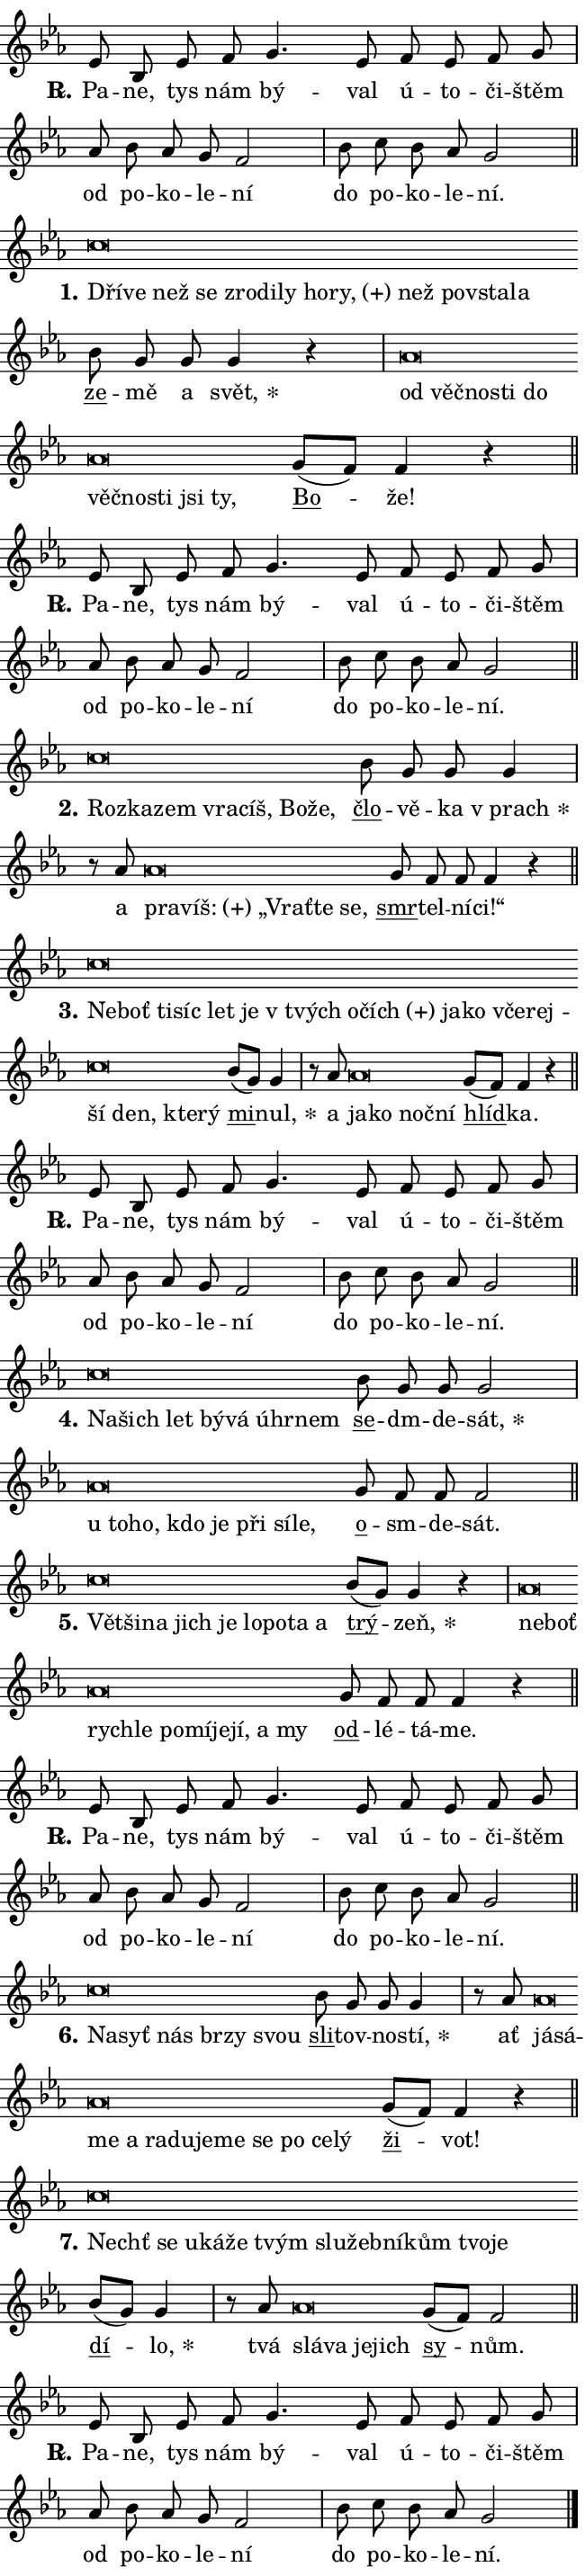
\version "2.24.0"
\header { tagline = "" }
\paper {
  indent = 0\cm
  top-margin = 0\cm
  right-margin = 0.13\cm % to fit lyric hyphens
  bottom-margin = 0\cm
  left-margin = 0\cm
  paper-width = 11\cm
  page-breaking = #ly:one-page-breaking
  system-system-spacing.basic-distance = #11
  score-system-spacing.basic-distance = #11
  ragged-last = ##f
}


%% Author: Thomas Morley
%% https://lists.gnu.org/archive/html/lilypond-user/2020-05/msg00002.html
#(define (line-position grob)
"Returns position of @var[grob} in current system:
   @code{'start}, if at first time-step
   @code{'end}, if at last time-step
   @code{'middle} otherwise
"
  (let* ((col (ly:item-get-column grob))
         (ln (ly:grob-object col 'left-neighbor))
         (rn (ly:grob-object col 'right-neighbor))
         (col-to-check-left (if (ly:grob? ln) ln col))
         (col-to-check-right (if (ly:grob? rn) rn col))
         (break-dir-left
           (and
             (ly:grob-property col-to-check-left 'non-musical #f)
             (ly:item-break-dir col-to-check-left)))
         (break-dir-right
           (and
             (ly:grob-property col-to-check-right 'non-musical #f)
             (ly:item-break-dir col-to-check-right))))
        (cond ((eqv? 1 break-dir-left) 'start)
              ((eqv? -1 break-dir-right) 'end)
              (else 'middle))))

#(define (tranparent-at-line-position vctor)
  (lambda (grob)
  "Relying on @code{line-position} select the relevant enry from @var{vctor}.
Used to determine transparency,"
    (case (line-position grob)
      ((end) (not (vector-ref vctor 0)))
      ((middle) (not (vector-ref vctor 1)))
      ((start) (not (vector-ref vctor 2))))))

noteHeadBreakVisibility =
#(define-music-function (break-visibility)(vector?)
"Makes @code{NoteHead}s transparent relying on @var{break-visibility}"
#{
  \override NoteHead.transparent =
    #(tranparent-at-line-position break-visibility)
#})

#(define delete-ledgers-for-transparent-note-heads
  (lambda (grob)
    "Reads whether a @code{NoteHead} is transparent.
If so this @code{NoteHead} is removed from @code{'note-heads} from
@var{grob}, which is supposed to be @code{LedgerLineSpanner}.
As a result ledgers are not printed for this @code{NoteHead}"
    (let* ((nhds-array (ly:grob-object grob 'note-heads))
           (nhds-list
             (if (ly:grob-array? nhds-array)
                 (ly:grob-array->list nhds-array)
                 '()))
           ;; Relies on the transparent-property being done before
           ;; Staff.LedgerLineSpanner.after-line-breaking is executed.
           ;; This is fragile ...
           (to-keep
             (remove
               (lambda (nhd)
                 (ly:grob-property nhd 'transparent #f))
               nhds-list)))
      ;; TODO find a better method to iterate over grob-arrays, similiar
      ;; to filter/remove etc for lists
      ;; For now rebuilt from scratch
      (set! (ly:grob-object grob 'note-heads)  '())
      (for-each
        (lambda (nhd)
          (ly:pointer-group-interface::add-grob grob 'note-heads nhd))
        to-keep))))

squashNotes = {
  \override NoteHead.X-extent = #'(-0.2 . 0.2)
  \override NoteHead.Y-extent = #'(-0.75 . 0)
  \override NoteHead.stencil =
    #(lambda (grob)
       (let ((pos (ly:grob-property grob 'staff-position)))
         (begin
           (if (< pos -7) (display "ERROR: Lower brevis then expected\n") (display ""))
           (if (<= pos -6) ly:text-interface::print ly:note-head::print))))
}
unSquashNotes = {
  \revert NoteHead.X-extent
  \revert NoteHead.Y-extent
  \revert NoteHead.stencil
}

hideNotes = \noteHeadBreakVisibility #begin-of-line-visible
unHideNotes = \noteHeadBreakVisibility #all-visible

% work-around for resetting accidentals
% https://lilypond.org/doc/v2.23/Documentation/notation/displaying-rhythms#unmetered-music
cadenzaMeasure = {
  \cadenzaOff
  \partial 1024 s1024
  \cadenzaOn
}

#(define-markup-command (accent layout props text) (markup?)
  "Underline accented syllable"
  (interpret-markup layout props
    #{\markup \override #'(offset . 4.3) \underline { #text }#}))

responsum = \markup \concat {
  "R" \hspace #-1.05 \path #0.1 #'((moveto 0 0.07) (lineto 0.9 0.8)) \hspace #0.05 "."
}

spaceSize = #0.6828661417322834 % exact space size for TeX Gyre Schola

\layout {
  \context {
    \Staff
    \remove "Time_signature_engraver"
    \override LedgerLineSpanner.after-line-breaking = #delete-ledgers-for-transparent-note-heads
  }
  \context {
    \Lyrics {
      \override LyricSpace.minimum-distance = \spaceSize
      \override LyricText.font-name = #"TeX Gyre Schola"
      \override LyricText.font-size = 1
      \override StanzaNumber.font-name = #"TeX Gyre Schola Bold"
      \override StanzaNumber.font-size = 1
    }
  }
  \context {
    \Score 
    \override NoteHead.text =
      #(lambda (grob) 
        (let ((pos (ly:grob-property grob 'staff-position)))
          #{\markup {
            \combine
              \halign #-0.55 \raise #(if (= pos -6) 0 0.5) \override #'(thickness . 2) \draw-line #'(3.2 . 0)
              \musicglyph "noteheads.sM1"
          }#}))
  }
}

% magnetic-lyrics.ily
%
%   written by
%     Jean Abou Samra <jean@abou-samra.fr>
%     Werner Lemberg <wl@gnu.org>
%
%   adapted by
%     Jiri Hon <jiri.hon@gmail.com>
%
% Version 2022-Apr-15

% https://www.mail-archive.com/lilypond-user@gnu.org/msg149350.html

#(define (Left_hyphen_pointer_engraver context)
   "Collect syllable-hyphen-syllable occurrences in lyrics and store
them in properties.  This engraver only looks to the left.  For
example, if the lyrics input is @code{foo -- bar}, it does the
following.

@itemize @bullet
@item
Set the @code{text} property of the @code{LyricHyphen} grob between
@q{foo} and @q{bar} to @code{foo}.

@item
Set the @code{left-hyphen} property of the @code{LyricText} grob with
text @q{foo} to the @code{LyricHyphen} grob between @q{foo} and
@q{bar}.
@end itemize

Use this auxiliary engraver in combination with the
@code{lyric-@/text::@/apply-@/magnetic-@/offset!} hook."
   (let ((hyphen #f)
         (text #f))
     (make-engraver
      (acknowledgers
       ((lyric-syllable-interface engraver grob source-engraver)
        (set! text grob)))
      (end-acknowledgers
       ((lyric-hyphen-interface engraver grob source-engraver)
        ;(when (not (grob::has-interface grob 'lyric-space-interface))
          (set! hyphen grob)));)
      ((stop-translation-timestep engraver)
       (when (and text hyphen)
         (ly:grob-set-object! text 'left-hyphen hyphen))
       (set! text #f)
       (set! hyphen #f)))))

#(define (lyric-text::apply-magnetic-offset! grob)
   "If the space between two syllables is less than the value in
property @code{LyricText@/.details@/.squash-threshold}, move the right
syllable to the left so that it gets concatenated with the left
syllable.

Use this function as a hook for
@code{LyricText@/.after-@/line-@/breaking} if the
@code{Left_@/hyphen_@/pointer_@/engraver} is active."
   (let ((hyphen (ly:grob-object grob 'left-hyphen #f)))
     (when hyphen
       (let ((left-text (ly:spanner-bound hyphen LEFT)))
         (when (grob::has-interface left-text 'lyric-syllable-interface)
           (let* ((common (ly:grob-common-refpoint grob left-text X))
                  (this-x-ext (ly:grob-extent grob common X))
                  (left-x-ext
                   (begin
                     ;; Trigger magnetism for left-text.
                     (ly:grob-property left-text 'after-line-breaking)
                     (ly:grob-extent left-text common X)))
                  ;; `delta` is the gap width between two syllables.
                  (delta (- (interval-start this-x-ext)
                            (interval-end left-x-ext)))
                  (details (ly:grob-property grob 'details))
                  (threshold (assoc-get 'squash-threshold details 0.2)))
             (when (< delta threshold)
               (let* (;; We have to manipulate the input text so that
                      ;; ligatures crossing syllable boundaries are not
                      ;; disabled.  For languages based on the Latin
                      ;; script this is essentially a beautification.
                      ;; However, for non-Western scripts it can be a
                      ;; necessity.
                      (lt (ly:grob-property left-text 'text))
                      (rt (ly:grob-property grob 'text))
                      (is-space (grob::has-interface hyphen 'lyric-space-interface))
                      (space (if is-space " " ""))
                      (extra-delta (if is-space spaceSize 0))
                      ;; Append new syllable.
                      (ltrt-space (if (and (string? lt) (string? rt))
                                (string-append lt space rt)
                                (make-concat-markup (list lt space rt))))
                      ;; Right-align `ltrt` to the right side.
                      (ltrt-space-markup (grob-interpret-markup
                               grob
                               (make-translate-markup
                                (cons (interval-length this-x-ext) 0)
                                (make-right-align-markup ltrt-space)))))
                 (begin
                   ;; Don't print `left-text`.
                   (ly:grob-set-property! left-text 'stencil #f)
                   ;; Set text and stencil (which holds all collected
                   ;; syllables so far) and shift it to the left.
                   (ly:grob-set-property! grob 'text ltrt-space)
                   (ly:grob-set-property! grob 'stencil ltrt-space-markup)
                   (ly:grob-translate-axis! grob (- (- delta extra-delta)) X))))))))))


#(define (lyric-hyphen::displace-bounds-first grob)
   ;; Make very sure this callback isn't triggered too early.
   (let ((left (ly:spanner-bound grob LEFT))
         (right (ly:spanner-bound grob RIGHT)))
     (ly:grob-property left 'after-line-breaking)
     (ly:grob-property right 'after-line-breaking)
     (ly:lyric-hyphen::print grob)))

squashThreshold = #0.4

\layout {
  \context {
    \Lyrics
    \consists #Left_hyphen_pointer_engraver
    \override LyricText.after-line-breaking =
      #lyric-text::apply-magnetic-offset!
    \override LyricHyphen.stencil = #lyric-hyphen::displace-bounds-first
    \override LyricText.details.squash-threshold = \squashThreshold
    \override LyricHyphen.minimum-distance = 0
    \override LyricHyphen.minimum-length = \squashThreshold
  }
}

squashText = \override LyricText.details.squash-threshold = 9999
unSquashText = \override LyricText.details.squash-threshold = \squashThreshold

leftText = \override LyricText.self-alignment-X = #LEFT
unLeftText = \revert LyricText.self-alignment-X

starOffset = #(lambda (grob) 
                (let ((x_offset (ly:self-alignment-interface::aligned-on-x-parent grob)))
                  (if (= x_offset 0) 0 (+ x_offset 1.2))))

star = #(define-music-function (syllable)(string?)
"Append star separator at the end of a syllable"
#{
  \once \override LyricText.X-offset = #starOffset
  \lyricmode { \markup {
    #syllable
    \override #'((font-name . "TeX Gyre Schola Bold")) \hspace #0.2 \lower #0.65 \larger "*"
  } }
#})

starAccent = #(define-music-function (syllable)(string?)
"Append star separator at the end of a syllable and make accent"
#{
  \once \override LyricText.X-offset = #starOffset
  \lyricmode { \markup {
    \accent #syllable
    \override #'((font-name . "TeX Gyre Schola Bold")) \hspace #0.2 \lower #0.65 \larger "*"
  } }
#})

breath = #(define-music-function (syllable)(string?)
"Append breathing indicator at the end of a syllable"
#{
  \lyricmode { \markup { #syllable "+" } }
#})

optionalBreath = #(define-music-function (syllable)(string?)
"Append optional breathing indicator at the end of a syllable"
#{
  \lyricmode { \markup { #syllable "(+)" } }
#})


\score {
    <<
        \new Voice = "melody" { \cadenzaOn \key es \major \relative { es'8 bes es f g4. es8 \bar "" f es f g \cadenzaMeasure \bar "|" as bes as g f2 \cadenzaMeasure \bar "|" bes8 c bes as g2 \cadenzaMeasure \bar "||" \break } }
        \new Lyrics \lyricsto "melody" { \lyricmode { \set stanza = \responsum
Pa -- ne, tys nám bý -- val ú -- to -- či -- štěm od po -- ko -- le -- ní do po -- ko -- le -- ní. } }
    >>
    \layout {}
}

\score {
    <<
        \new Voice = "melody" { \cadenzaOn \key es \major \relative { \squashNotes c''\breve*1/16 \hideNotes \breve*1/16 \bar "" \breve*1/16 \bar "" \breve*1/16 \bar "" \breve*1/16 \bar "" \breve*1/16 \bar "" \breve*1/16 \bar "" \breve*1/16 \bar "" \breve*1/16 \bar "" \breve*1/16 \bar "" \breve*1/16 \bar "" \breve*1/16 \breve*1/16 \bar "" \unHideNotes \unSquashNotes \bar "" bes8 g g g4 r \cadenzaMeasure \bar "|" \squashNotes as\breve*1/16 \hideNotes \breve*1/16 \bar "" \breve*1/16 \bar "" \breve*1/16 \bar "" \breve*1/16 \bar "" \breve*1/16 \bar "" \breve*1/16 \bar "" \breve*1/16 \bar "" \breve*1/16 \breve*1/16 \bar "" \unHideNotes \unSquashNotes \bar "" g8[( f)] f4 r \cadenzaMeasure \bar "||" \break } }
        \new Lyrics \lyricsto "melody" { \lyricmode { \set stanza = "1."
\leftText Dří -- \squashText ve než se zro -- di -- ly ho -- \optionalBreath ry, než po -- vsta -- la \unLeftText \unSquashText \markup \accent ze -- mě a \star svět, \leftText od \squashText věč -- no -- sti do věč -- no -- sti jsi ty, \unLeftText \unSquashText \markup \accent Bo -- že! } }
    >>
    \layout {}
}

\score {
    <<
        \new Voice = "melody" { \cadenzaOn \key es \major \relative { es'8 bes es f g4. es8 \bar "" f es f g \cadenzaMeasure \bar "|" as bes as g f2 \cadenzaMeasure \bar "|" bes8 c bes as g2 \cadenzaMeasure \bar "||" \break } }
        \new Lyrics \lyricsto "melody" { \lyricmode { \set stanza = \responsum
Pa -- ne, tys nám bý -- val ú -- to -- či -- štěm od po -- ko -- le -- ní do po -- ko -- le -- ní. } }
    >>
    \layout {}
}

\score {
    <<
        \new Voice = "melody" { \cadenzaOn \key es \major \relative { \squashNotes c''\breve*1/16 \hideNotes \breve*1/16 \bar "" \breve*1/16 \bar "" \breve*1/16 \bar "" \breve*1/16 \bar "" \breve*1/16 \breve*1/16 \bar "" \unHideNotes \unSquashNotes \bar "" bes8 g g g4 \cadenzaMeasure \bar "|" r8 as8 \squashNotes as\breve*1/16 \hideNotes \breve*1/16 \bar "" \breve*1/16 \bar "" \breve*1/16 \breve*1/16 \bar "" \unHideNotes \unSquashNotes \bar "" g8 f f f4 r \cadenzaMeasure \bar "||" \break } }
        \new Lyrics \lyricsto "melody" { \lyricmode { \set stanza = "2."
\leftText Roz -- \squashText ka -- zem vra -- cíš, Bo -- že, \unLeftText \unSquashText \markup \accent člo -- vě -- ka \star "v prach" a \leftText pra -- \squashText \optionalBreath víš: „Vrať -- te se, \unLeftText \unSquashText \markup \accent smr -- tel -- ní -- ci!“ } }
    >>
    \layout {}
}

\score {
    <<
        \new Voice = "melody" { \cadenzaOn \key es \major \relative { \squashNotes c''\breve*1/16 \hideNotes \breve*1/16 \bar "" \breve*1/16 \bar "" \breve*1/16 \bar "" \breve*1/16 \bar "" \breve*1/16 \bar "" \breve*1/16 \bar "" \breve*1/16 \bar "" \breve*1/16 \bar "" \breve*1/16 \bar "" \breve*1/16 \bar "" \breve*1/16 \bar "" \breve*1/16 \bar "" \breve*1/16 \bar "" \breve*1/16 \bar "" \breve*1/16 \breve*1/16 \bar "" \unHideNotes \unSquashNotes \bar "" bes8[( g)] g4 \cadenzaMeasure \bar "|" r8 as8 \squashNotes as\breve*1/16 \hideNotes \breve*1/16 \bar "" \breve*1/16 \breve*1/16 \bar "" \unHideNotes \unSquashNotes \bar "" g8[( f)] f4 r \cadenzaMeasure \bar "||" \break } }
        \new Lyrics \lyricsto "melody" { \lyricmode { \set stanza = "3."
\leftText Ne -- \squashText boť ti -- síc let je "v tvých" o -- \optionalBreath čích ja -- ko vče -- rej -- ší den, kte -- rý \unLeftText \unSquashText \markup \accent mi -- \star nul, a \leftText ja -- \squashText ko noč -- ní \unLeftText \unSquashText \markup \accent hlíd -- ka. } }
    >>
    \layout {}
}

\score {
    <<
        \new Voice = "melody" { \cadenzaOn \key es \major \relative { es'8 bes es f g4. es8 \bar "" f es f g \cadenzaMeasure \bar "|" as bes as g f2 \cadenzaMeasure \bar "|" bes8 c bes as g2 \cadenzaMeasure \bar "||" \break } }
        \new Lyrics \lyricsto "melody" { \lyricmode { \set stanza = \responsum
Pa -- ne, tys nám bý -- val ú -- to -- či -- štěm od po -- ko -- le -- ní do po -- ko -- le -- ní. } }
    >>
    \layout {}
}

\score {
    <<
        \new Voice = "melody" { \cadenzaOn \key es \major \relative { \squashNotes c''\breve*1/16 \hideNotes \breve*1/16 \bar "" \breve*1/16 \bar "" \breve*1/16 \bar "" \breve*1/16 \bar "" \breve*1/16 \breve*1/16 \bar "" \unHideNotes \unSquashNotes \bar "" bes8 g g g2 \cadenzaMeasure \bar "|" \squashNotes as\breve*1/16 \hideNotes \breve*1/16 \bar "" \breve*1/16 \bar "" \breve*1/16 \bar "" \breve*1/16 \bar "" \breve*1/16 \bar "" \breve*1/16 \breve*1/16 \bar "" \unHideNotes \unSquashNotes \bar "" g8 f f f2 \cadenzaMeasure \bar "||" \break } }
        \new Lyrics \lyricsto "melody" { \lyricmode { \set stanza = "4."
\leftText Na -- \squashText šich let bý -- vá úhr -- nem \unLeftText \unSquashText \markup \accent se -- dm -- de -- \star sát, \leftText u \squashText to -- ho, kdo je při sí -- le, \unLeftText \unSquashText \markup \accent o -- sm -- de -- sát. } }
    >>
    \layout {}
}

\score {
    <<
        \new Voice = "melody" { \cadenzaOn \key es \major \relative { \squashNotes c''\breve*1/16 \hideNotes \breve*1/16 \bar "" \breve*1/16 \bar "" \breve*1/16 \bar "" \breve*1/16 \bar "" \breve*1/16 \bar "" \breve*1/16 \bar "" \breve*1/16 \breve*1/16 \bar "" \unHideNotes \unSquashNotes \bar "" bes8[( g)] g4 r \cadenzaMeasure \bar "|" \squashNotes as\breve*1/16 \hideNotes \breve*1/16 \bar "" \breve*1/16 \bar "" \breve*1/16 \bar "" \breve*1/16 \bar "" \breve*1/16 \bar "" \breve*1/16 \bar "" \breve*1/16 \bar "" \breve*1/16 \breve*1/16 \bar "" \unHideNotes \unSquashNotes \bar "" g8 f f f4 r \cadenzaMeasure \bar "||" \break } }
        \new Lyrics \lyricsto "melody" { \lyricmode { \set stanza = "5."
\leftText Vět -- \squashText ši -- na jich je lo -- po -- ta a \unLeftText \unSquashText \markup \accent trý -- \star zeň, \leftText ne -- \squashText boť rych -- le po -- mí -- je -- jí, a my \unLeftText \unSquashText \markup \accent od -- lé -- tá -- me. } }
    >>
    \layout {}
}

\score {
    <<
        \new Voice = "melody" { \cadenzaOn \key es \major \relative { es'8 bes es f g4. es8 \bar "" f es f g \cadenzaMeasure \bar "|" as bes as g f2 \cadenzaMeasure \bar "|" bes8 c bes as g2 \cadenzaMeasure \bar "||" \break } }
        \new Lyrics \lyricsto "melody" { \lyricmode { \set stanza = \responsum
Pa -- ne, tys nám bý -- val ú -- to -- či -- štěm od po -- ko -- le -- ní do po -- ko -- le -- ní. } }
    >>
    \layout {}
}

\score {
    <<
        \new Voice = "melody" { \cadenzaOn \key es \major \relative { \squashNotes c''\breve*1/16 \hideNotes \breve*1/16 \bar "" \breve*1/16 \bar "" \breve*1/16 \bar "" \breve*1/16 \breve*1/16 \bar "" \unHideNotes \unSquashNotes \bar "" bes8 g g g4 \cadenzaMeasure \bar "|" r8 as8 \squashNotes as\breve*1/16 \hideNotes \breve*1/16 \bar "" \breve*1/16 \bar "" \breve*1/16 \bar "" \breve*1/16 \bar "" \breve*1/16 \bar "" \breve*1/16 \bar "" \breve*1/16 \bar "" \breve*1/16 \bar "" \breve*1/16 \bar "" \breve*1/16 \breve*1/16 \bar "" \unHideNotes \unSquashNotes \bar "" g8[( f)] f4 r \cadenzaMeasure \bar "||" \break } }
        \new Lyrics \lyricsto "melody" { \lyricmode { \set stanza = "6."
\leftText Na -- \squashText syť nás br -- zy svou \unLeftText \unSquashText \markup \accent sli -- tov -- no -- \star stí, ať \leftText já -- \squashText sá -- me a ra -- du -- je -- me se po ce -- lý \unLeftText \unSquashText \markup \accent ži -- vot! } }
    >>
    \layout {}
}

\score {
    <<
        \new Voice = "melody" { \cadenzaOn \key es \major \relative { \squashNotes c''\breve*1/16 \hideNotes \breve*1/16 \bar "" \breve*1/16 \bar "" \breve*1/16 \bar "" \breve*1/16 \bar "" \breve*1/16 \bar "" \breve*1/16 \bar "" \breve*1/16 \bar "" \breve*1/16 \bar "" \breve*1/16 \bar "" \breve*1/16 \breve*1/16 \bar "" \unHideNotes \unSquashNotes \bar "" bes8[( g)] g4 \cadenzaMeasure \bar "|" r8 as8 \squashNotes as\breve*1/16 \hideNotes \breve*1/16 \bar "" \breve*1/16 \breve*1/16 \bar "" \unHideNotes \unSquashNotes \bar "" g8[( f)] f2 \cadenzaMeasure \bar "||" \break } }
        \new Lyrics \lyricsto "melody" { \lyricmode { \set stanza = "7."
\leftText Nechť \squashText se u -- ká -- že tvým slu -- žeb -- ní -- kům tvo -- je \unLeftText \unSquashText \markup \accent dí -- \star lo, tvá \leftText slá -- \squashText va je -- jich \unLeftText \unSquashText \markup \accent sy -- nům. } }
    >>
    \layout {}
}

\score {
    <<
        \new Voice = "melody" { \cadenzaOn \key es \major \relative { es'8 bes es f g4. es8 \bar "" f es f g \cadenzaMeasure \bar "|" as bes as g f2 \cadenzaMeasure \bar "|" bes8 c bes as g2 \cadenzaMeasure \bar "||" \break } \bar "|." }
        \new Lyrics \lyricsto "melody" { \lyricmode { \set stanza = \responsum
Pa -- ne, tys nám bý -- val ú -- to -- či -- štěm od po -- ko -- le -- ní do po -- ko -- le -- ní. } }
    >>
    \layout {}
}
